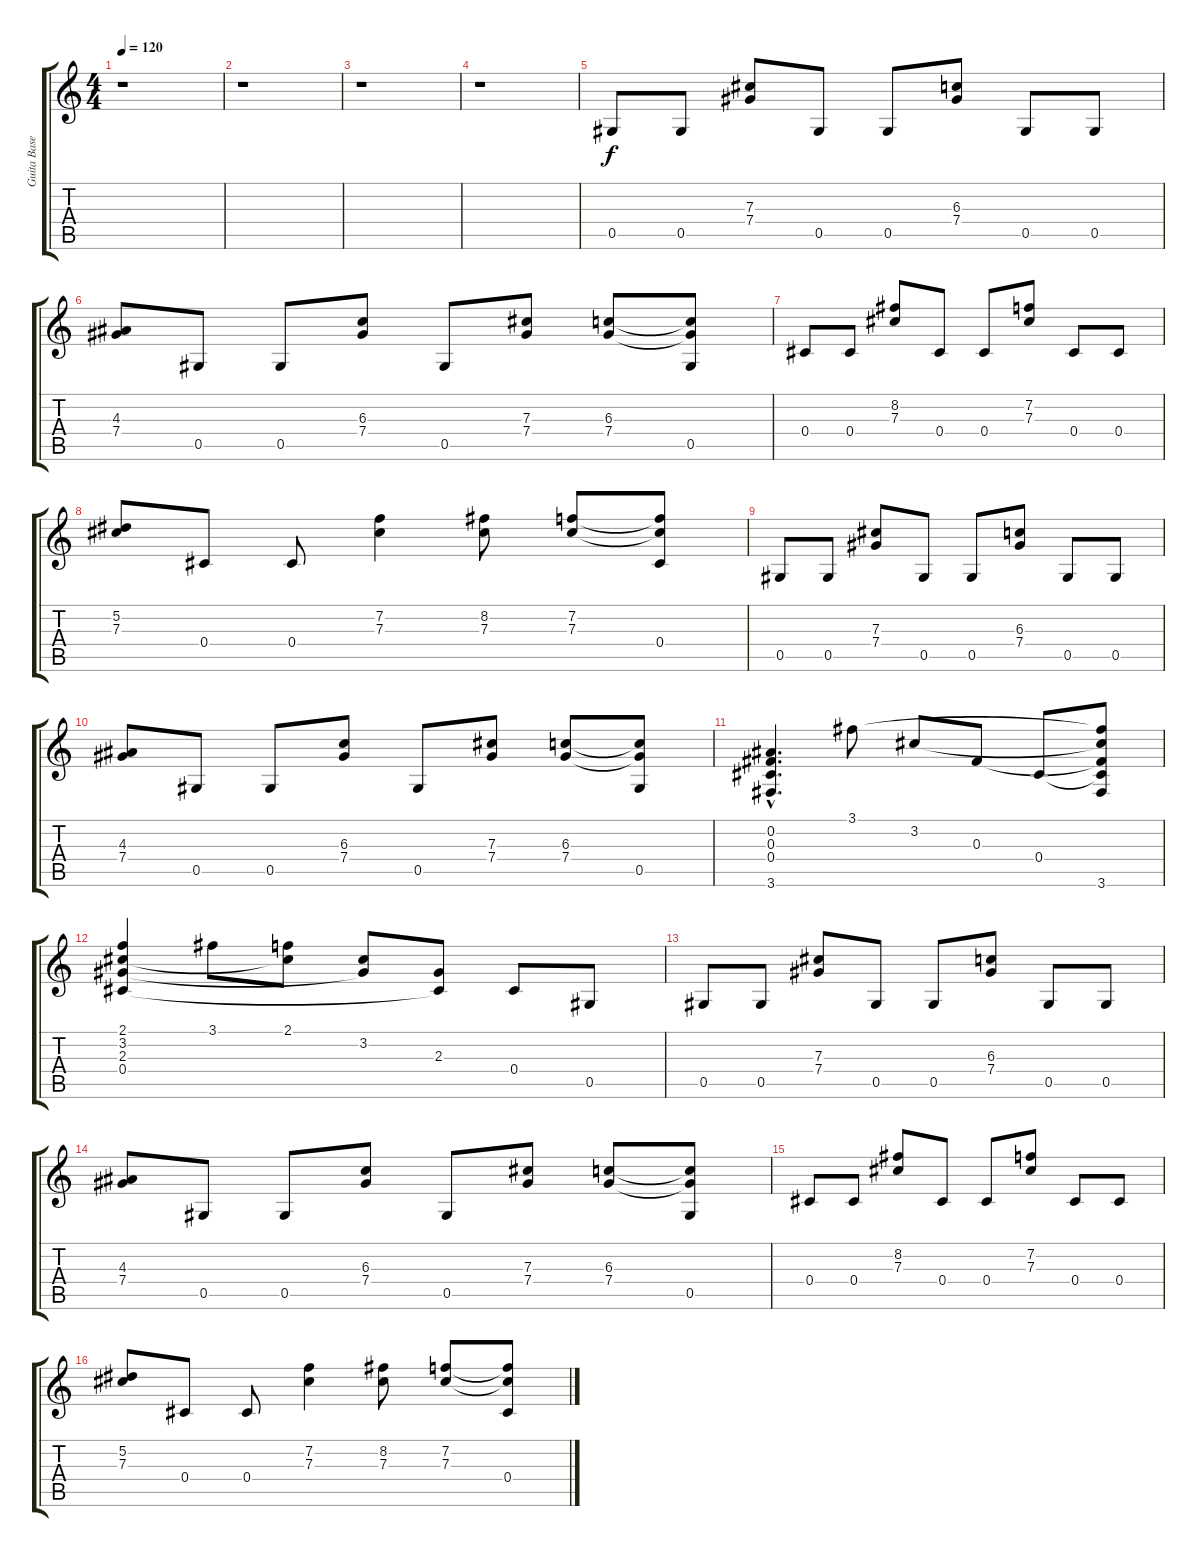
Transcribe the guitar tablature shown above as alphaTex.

\track ("Guita Base" "Guita Base") {instrument distortionguitar}
\staff {score tabs}
\tuning (Eb4 Bb3 Gb3 Db3 Ab2 Eb2) {hide}
\ts (4 4)
\tempo 120
\clef g2
\ks c
r.1{dy f} |
r.1 |
r.1 |
r.1 |
0.5.8 0.5.8 (7.3 7.4).8 0.5.8 0.5.8 (6.3 7.4).8 0.5.8 0.5.8 |
(4.3 7.4).8 0.5.8 0.5.8 (6.3 7.4).8 0.5.8 (7.3 7.4).8 (6.3 7.4).8 (6.3{t} 7.4{t} 0.5).8 |
0.4.8 0.4.8 (8.2 7.3).8 0.4.8 0.4.8 (7.2 7.3).8 0.4.8 0.4.8 |
(5.2 7.3).8 0.4.8 0.4.8 (7.2 7.3).4 (8.2 7.3).8 (7.2 7.3).8 (7.2{t} 7.3{t} 0.4).8 |
0.5.8 0.5.8 (7.3 7.4).8 0.5.8 0.5.8 (6.3 7.4).8 0.5.8 0.5.8 |
(4.3 7.4).8 0.5.8 0.5.8 (6.3 7.4).8 0.5.8 (7.3 7.4).8 (6.3 7.4).8 (6.3{t} 7.4{t} 0.5).8 |
(0.2{hac} 0.3{hac} 0.4{hac} 3.6{hac}).4{d} 3.1.8 3.2.8 0.3.8 0.4.8 (3.1{t} 3.2{t} 0.3{t} 0.4{t} 3.6).8 |
(2.1 3.2 2.3 0.4).4 3.1.8 (2.1 3.2{t}).8 (3.2 2.3{t}).8 (2.3 0.4{t}).8 0.4.8 0.5.8 |
0.5.8 0.5.8 (7.3 7.4).8 0.5.8 0.5.8 (6.3 7.4).8 0.5.8 0.5.8 |
(4.3 7.4).8 0.5.8 0.5.8 (6.3 7.4).8 0.5.8 (7.3 7.4).8 (6.3 7.4).8 (6.3{t} 7.4{t} 0.5).8 |
0.4.8 0.4.8 (8.2 7.3).8 0.4.8 0.4.8 (7.2 7.3).8 0.4.8 0.4.8 |
(5.2 7.3).8 0.4.8 0.4.8 (7.2 7.3).4 (8.2 7.3).8 (7.2 7.3).8 (7.2{t} 7.3{t} 0.4).8
